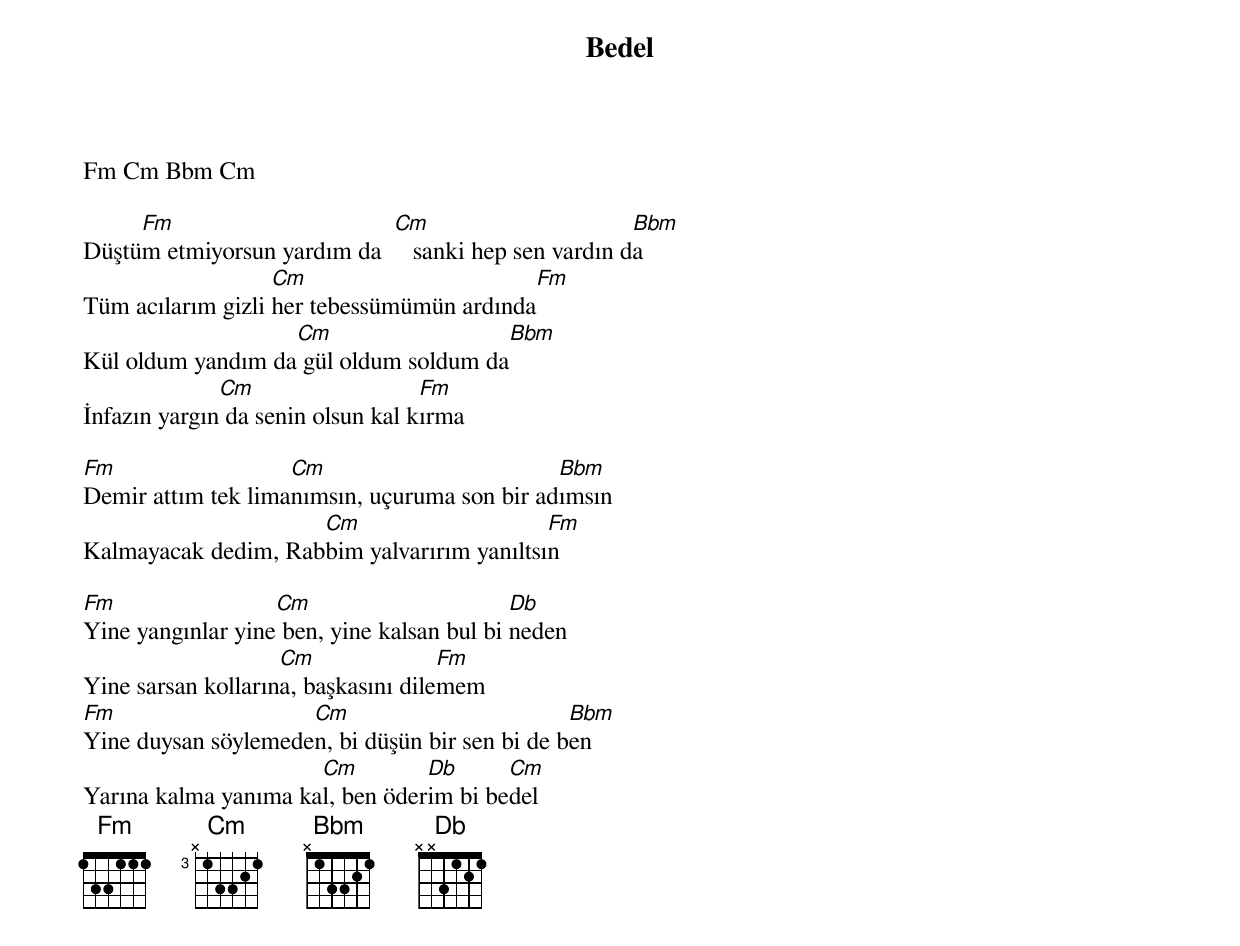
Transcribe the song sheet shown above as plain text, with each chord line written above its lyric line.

{title: Bedel}
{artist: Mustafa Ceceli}

Fm Cm Bbm Cm

     Fm                      Cm                       Bbm
Düştüm etmiyorsun yardım da     sanki hep sen vardın da
                   Cm                       Fm
Tüm acılarım gizli her tebessümümün ardında
                   Cm                   Bbm
Kül oldum yandım da gül oldum soldum da
              Cm                   Fm
İnfazın yargın da senin olsun kal kırma

Fm                  Cm                        Bbm
Demir attım tek limanımsın, uçuruma son bir adımsın
                     Cm                     Fm
Kalmayacak dedim, Rabbim yalvarırım yanıltsın

Fm                 Cm                       Db
Yine yangınlar yine ben, yine kalsan bul bi neden
                    Cm               Fm
Yine sarsan kollarına, başkasını dilemem
Fm                   Cm                         Bbm
Yine duysan söylemeden, bi düşün bir sen bi de ben
                      Cm         Db      Cm
Yarına kalma yanıma kal, ben öderim bi bedel
